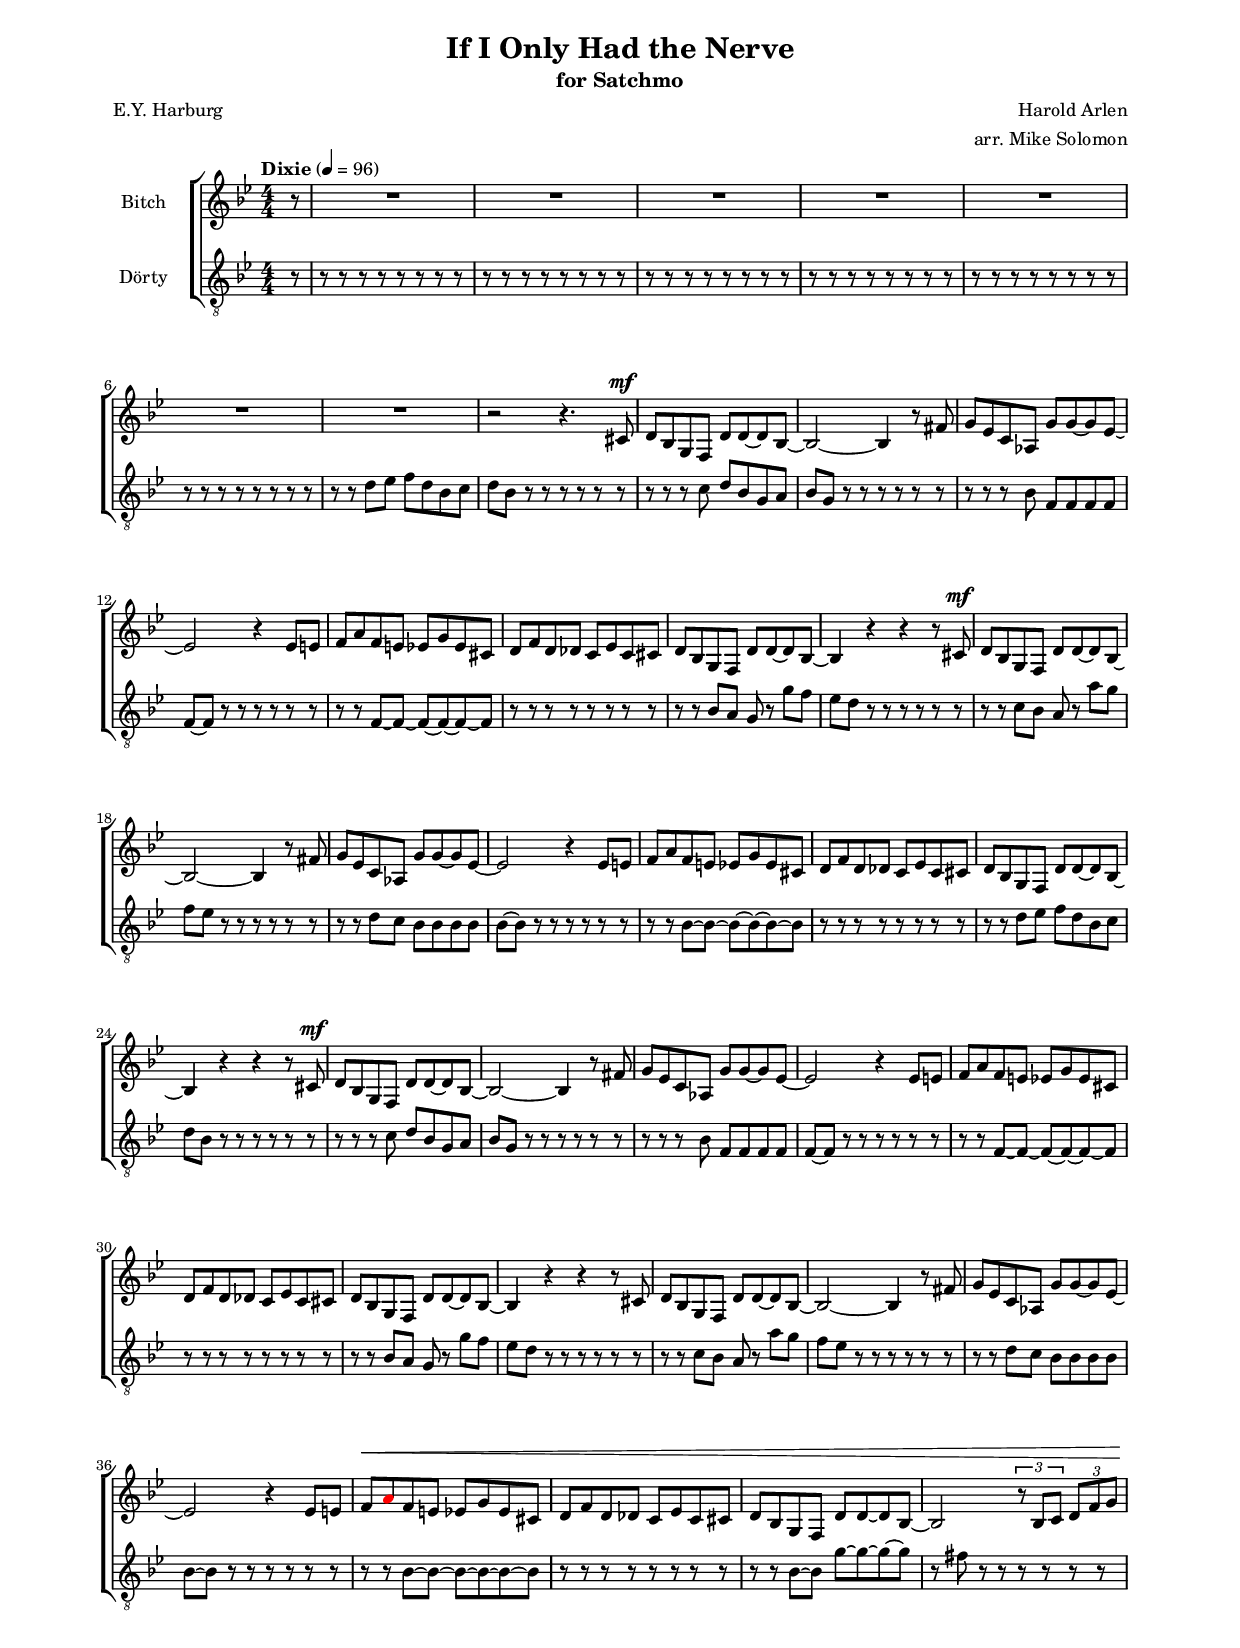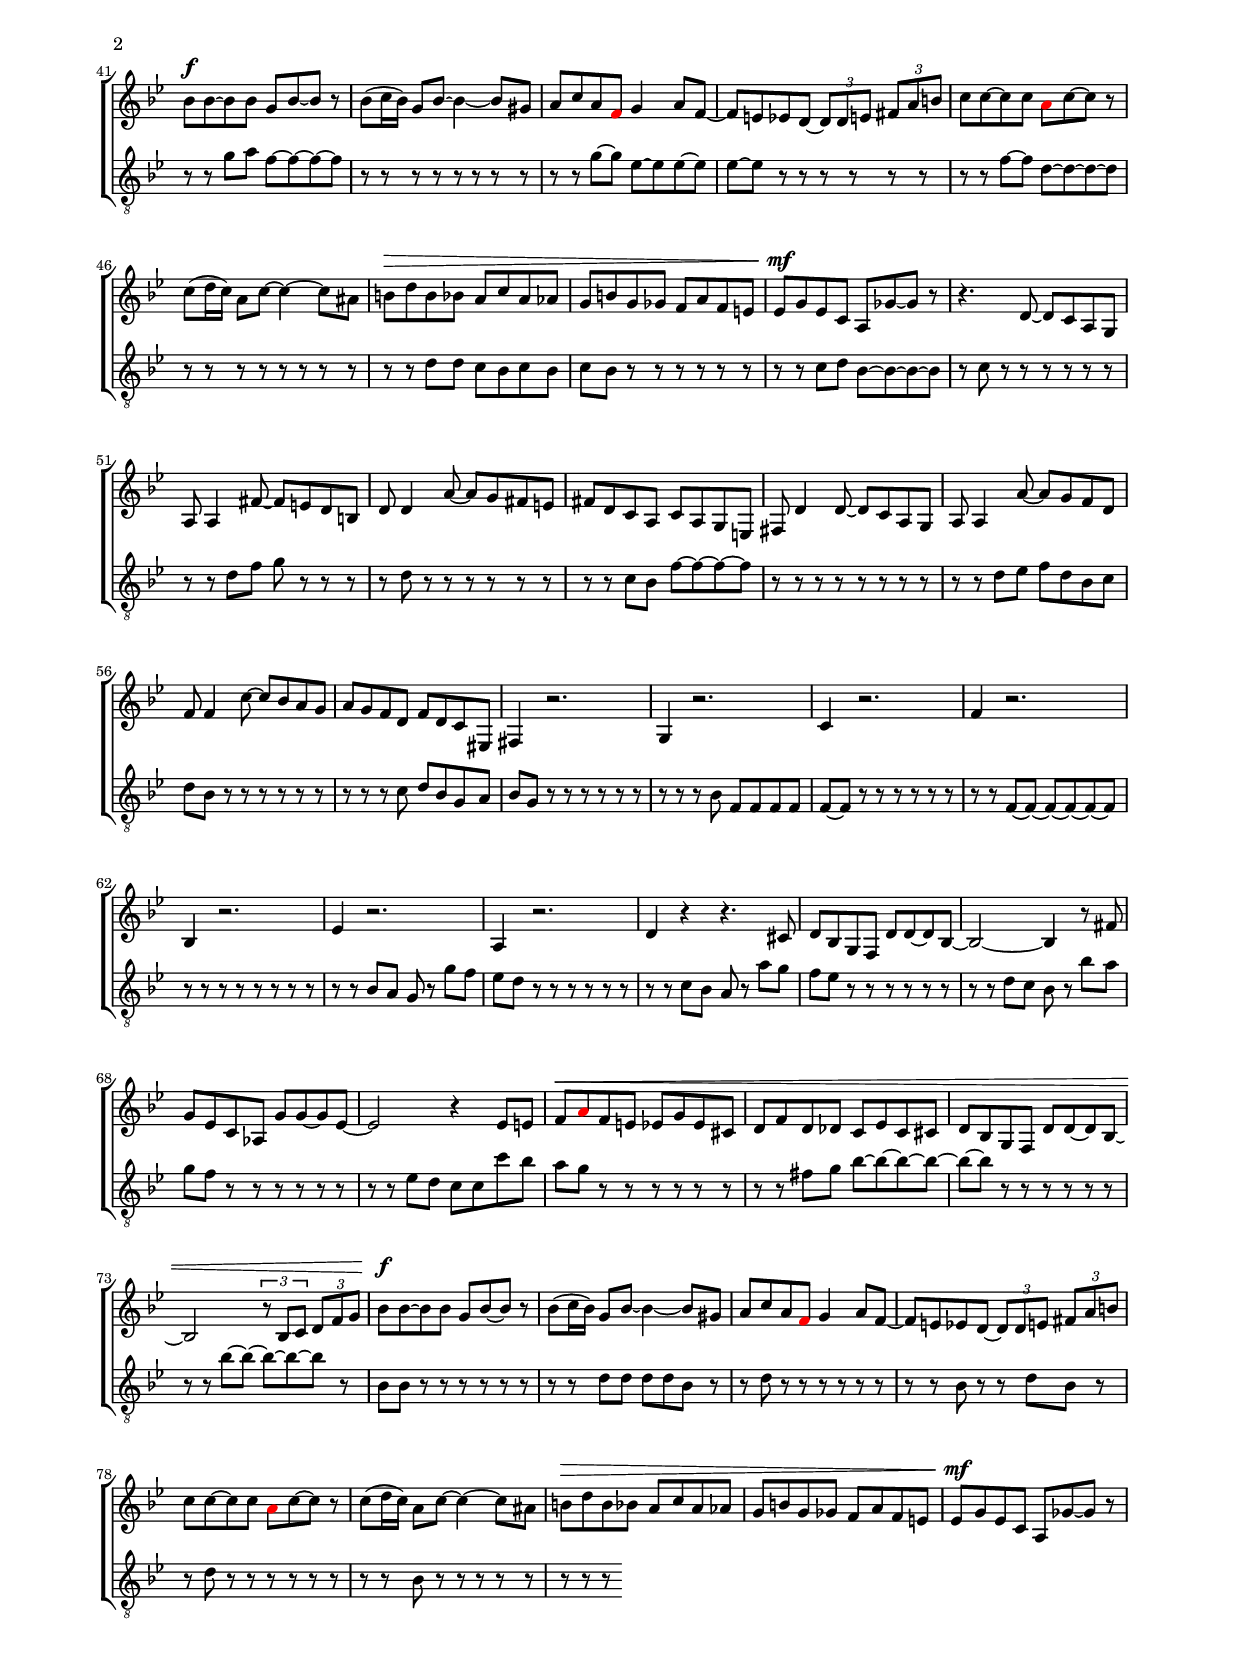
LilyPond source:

\version "2.19.0"
\include "defs-devel.ly"

marD = \markup \null
elsD = \markup \null
mikD = \markup \null
rynZ = \markup \null
desD = \markup \null

#(set-global-staff-size 15.87)
autoBeamInstruction = \autoBeamOn

solo = \markup \italic "solo"
psolo = \markup \italic "(solo)"
skat = \markup \italic "sit skat"
shoot = \markup \italic "SYT"

\header {
  title = "If I Only Had the Nerve"
  subtitle = "for Satchmo"
  %title = "Somewhere Over the Rainbow"
  composer = "Harold Arlen"
  poet = "E.Y. Harburg"
  arranger = "arr. Mike Solomon"
  %arranger = "arr. (anon)"
}
\paper {
  #(define fonts
    (set-global-fonts
    #:music "lilyjazz"
    #:brace "lilyjazz"
    #:roman "LilyJAZZText"
    #:sans "LilyJAZZChord"
    #:factor (/ staff-height pt 20)
  ))
  ragged-right = ##f
  left-margin = 0.75\in
  right-margin = 0.75\in
  top-margin = 0.5\in
  bottom-margin = 0.6\in
  ragged-last-bottom = ##f
  %max-systems-per-page = #2
  %oddHeaderMarkup = "FIRST FULL DRAFT 20.10.14 4:44"
  %evenHeaderMarkup = "FIRST FULL DRAFT 20.10.14 4:44"
}


#(ly:set-option 'point-and-click #f)

#(set-global-staff-size 15.87)

railroad =  {
  \once \override BreathingSign.text = \markup \musicglyph #"scripts.caesura.straight"
  \breathe
}
myred = \once \override NoteHead #'color = #red

php = \once \override Hairpin.stencil = #(parenthesize-callback ly:hairpin::print)

\paper {
  footnote-separator-markup = \markup { \column { " "\override #`(span-factor . 1/5) { \draw-hline } }}
  footnote-padding = 1\mm
  top-system-spacing = #'((basic-distance . 1) (minimum-distance . 0) (padding . 1) (stretchability . 40))
  bottom-system-spacing = #'((basic-distance . 1) (minimum-distance . 0) (padding . 1) (stretchability . 50))
  ragged-right = ##f
}

prefatoryMatter = {
  \key bes \major
  \autoBeamInstruction
  \time 4/4
}

scorePrefatoryMatter = {
  \prefatoryMatter
  \partial 8
}

midiPrefatoryMatter = {
  \prefatoryMatter
  \partial 8
}

theme = \relative c {
  cis8-\tag #'first \mf |
  d8 bes8 g8 f8 d'8 d8 ~ d8 bes8 ~ |
  bes2 ~ bes4 r8 fis'8 |
  g8 ees8 c8 aes8 g'8 g8 ~ g8 ees8 ~ |
  ees2 r4 ees8 e8 |
  f8-\tag #'second \< \tag #'second { \rred } a8 f8 e8 ees8 g8 ees8 cis8 |
  d8 f8 d8 des8 c8 ees8 c8 cis8 |
  d8 bes8 g8 f8 d'8 d8 ~ d8 bes8 ~ |
  \tag #'first { bes4 }
  \tag #'second { bes2 }
}

marks = {
  \tempo "Dixie" 4=96
  \time 4/4
  \set Score.tempoWholesPerMinute = #(ly:make-moment (* 3 96) 8 0 0)
  \partial 8 s8
  \repeat unfold 200 \unfoldSwing #96
}

soprano = \transpose c c {
  r8
  R1*7
  r2 r4.
  \repeat unfold 3 {
    \transpose c c' \removeWithTag #'second \theme
    r4 r4 r8
  }
  \transpose c c' \removeWithTag #'first \theme
  \relative c' {
    \times 2/3 { r8 bes c } \times 2/3 { d f g } |
    bes8\f bes8 ~ bes8 bes8 g8 bes8 ~ bes8 r8 |
    bes8 ( c16 bes ) g8 bes8 ~ bes4 ~ bes8 gis8 |
    a8 c8 a8 \rred f8 g4 a8 f8 ~ |
    f8 e8 ees8 d8 ~ \times 2/3 { d d e } \times 2/3 { fis a b } |
    c8 c8 ~ c8 c8 \rred a8 c8 ~ c8 r8 |
    c8 ( d16 c ) a8 c8 ~ c4 ~ c8 ais8 |
    b8\> d8 b8 bes8 a8 c8 a8 aes8 |
    g8 b8 g8 ges8 f8 a8 f8 e8 |
    ees8\mf g8 ees8 c8 a8 ges'8 ~ ges8 r8 |
    r4. d8 ~ d c a g |
    a a4 fis'8 ~ fis e d b |
    d d4 a'8 ~ a g fis e |
    fis d c a c a g e |
    fis d'4 d8 ~ d c a g |
    a a4 a'8 ~ a g f d |
    f f4 c'8 ~ c bes a g |
    a g f d f d c eis, |
    fis4 r2. |
    g4 r2. |
    c4 r2. |
    f4 r2. |
    bes,4 r2. |
    ees4 r2. |
    a,4 r2. |
    d4 r4 r4. 
  }
  \transpose c c' \removeWithTag #'first \theme
  \relative c' {
      \times 2/3 { r8 bes c } \times 2/3 { d f g } |
      bes8\f bes8 ~ bes8 bes8 g8 bes8 ~ bes8 r8 |
      bes8 ( c16 bes ) g8 bes8 ~ bes4 ~ bes8 gis8 |
      a8 c8 a8 \rred f8 g4 a8 f8 ~ |
      f8 e8 ees8 d8 ~ \times 2/3 { d d e } \times 2/3 { fis a b } |
      c8 c8 ~ c8 c8 \rred a8 c8 ~ c8 r8 |
      c8 ( d16 c ) a8 c8 ~ c4 ~ c8 ais8 |
      b8\> d8 b8 bes8 a8 c8 a8 aes8 |
      g8 b8 g8 ges8 f8 a8 f8 e8 |
      ees8\mf g8 ees8 c8 a8 ges'8 ~ ges8 r8 |
  }
}

sopranoWords = \lyricmode {
}

test = \transpose c c, {
  \clef "treble_8"
  \transpose g g { r8
r8
r8
r8
r8
r8
r8
r8
r8
r8
r8
r8
r8
r8
r8
r8
r8
r8
r8
r8
r8
r8
r8
r8
r8
r8
r8
r8
r8
r8
r8
r8
r8
r8
r8
r8
r8
r8
r8
r8
r8
r8
r8
r8
r8
r8
r8
r8
r8
r8
r8
d''8
ees''8
f''8
d''8
bes'8
c''8
d''8
bes'8
r8
r8
r8
r8
r8
r8
r8
r8
r8
c''8
d''8
bes'8
g'8
a'8
bes'8
g'8
r8
r8
r8
r8
r8
r8
r8
r8
r8
bes'8
f'8
f'8
f'8
f'8
f'8 ~
f'8
r8
r8
r8
r8
r8
r8
r8
r8
f'8 ~
f'8 ~
f'8 ~
f'8 ~
f'8 ~
f'8
r8
r8
r8
r8
r8
r8
r8
r8
r8
r8
bes'8
a'8
g'8
r8
g''8
f''8
ees''8
d''8
r8
r8
r8
r8
r8
r8
r8
r8
c''8
bes'8
a'8
r8
a''8
g''8
f''8
ees''8
r8
r8
r8
r8
r8
r8
r8
r8
d''8
c''8
bes'8
bes'8
bes'8
bes'8
bes'8 ~
bes'8
r8
r8
r8
r8
r8
r8
r8
r8
bes'8 ~
bes'8 ~
bes'8 ~
bes'8 ~
bes'8 ~
bes'8
r8
r8
r8
r8
r8
r8
r8
r8
r8
r8
d''8
ees''8
f''8
d''8
bes'8
c''8
d''8
bes'8
r8
r8
r8
r8
r8
r8
r8
r8
r8
c''8
d''8
bes'8
g'8
a'8
bes'8
g'8
r8
r8
r8
r8
r8
r8
r8
r8
r8
bes'8
f'8
f'8
f'8
f'8
f'8 ~
f'8
r8
r8
r8
r8
r8
r8
r8
r8
f'8 ~
f'8 ~
f'8 ~
f'8 ~
f'8 ~
f'8
r8
r8
r8
r8
r8
r8
r8
r8
r8
r8
bes'8
a'8
g'8
r8
g''8
f''8
ees''8
d''8
r8
r8
r8
r8
r8
r8
r8
r8
c''8
bes'8
a'8
r8
a''8
g''8
f''8
ees''8
r8
r8
r8
r8
r8
r8
r8
r8
d''8
c''8
bes'8
bes'8
bes'8
bes'8
bes'8 ~
bes'8
r8
r8
r8
r8
r8
r8
r8
r8
bes'8 ~
bes'8 ~
bes'8 ~
bes'8 ~
bes'8 ~
bes'8
r8
r8
r8
r8
r8
r8
r8
r8
r8
r8
bes'8 ~
bes'8
g''8 ~
g''8 ~
g''8 ~
g''8
r8
fis''8
r8
r8
r8
r8
r8
r8
r8
r8
g''8
a''8
f''8 ~
f''8 ~
f''8 ~
f''8
r8
r8
r8
r8
r8
r8
r8
r8
r8
r8
g''8 ~
g''8
ees''8 ~
ees''8
ees''8 ~
ees''8
ees''8 ~
ees''8
r8
r8
r8
r8
r8
r8
r8
r8
f''8 ~
f''8
d''8 ~
d''8 ~
d''8 ~
d''8
r8
r8
r8
r8
r8
r8
r8
r8
r8
r8
d''8
d''8
c''8
bes'8
c''8
bes'8
c''8
bes'8
r8
r8
r8
r8
r8
r8
r8
r8
c''8
d''8
bes'8 ~
bes'8 ~
bes'8 ~
bes'8
r8
c''8
r8
r8
r8
r8
r8
r8
r8
r8
d''8
f''8
g''8
r8
r8
r8
r8
d''8
r8
r8
r8
r8
r8
r8
r8
r8
c''8
bes'8
f''8 ~
f''8 ~
f''8 ~
f''8
r8
r8
r8
r8
r8
r8
r8
r8
r8
r8
d''8
ees''8
f''8
d''8
bes'8
c''8
d''8
bes'8
r8
r8
r8
r8
r8
r8
r8
r8
r8
c''8
d''8
bes'8
g'8
a'8
bes'8
g'8
r8
r8
r8
r8
r8
r8
r8
r8
r8
bes'8
f'8
f'8
f'8
f'8
f'8 ~
f'8
r8
r8
r8
r8
r8
r8
r8
r8
f'8 ~
f'8 ~
f'8 ~
f'8 ~
f'8 ~
f'8
r8
r8
r8
r8
r8
r8
r8
r8
r8
r8
bes'8
a'8
g'8
r8
g''8
f''8
ees''8
d''8
r8
r8
r8
r8
r8
r8
r8
r8
c''8
bes'8
a'8
r8
a''8
g''8
f''8
ees''8
r8
r8
r8
r8
r8
r8
r8
r8
d''8
c''8
bes'8
r8
bes''8
a''8
g''8
f''8
r8
r8
r8
r8
r8
r8
r8
r8
ees''8
d''8
c''8
c''8
c'''8
bes''8
a''8
g''8
r8
r8
r8
r8
r8
r8
r8
r8
fis''8
g''8
bes''8 ~
bes''8 ~
bes''8 ~
bes''8 ~
bes''8 ~
bes''8
r8
r8
r8
r8
r8
r8
r8
r8
bes''8 ~
bes''8 ~
bes''8 ~
bes''8 ~
bes''8
r8
bes'8
bes'8
r8
r8
r8
r8
r8
r8
r8
r8
d''8
d''8
d''8
d''8
bes'8
r8
r8
d''8
r8
r8
r8
r8
r8
r8
r8
r8
bes'8
r8
r8
d''8
bes'8
r8
r8
d''8
r8
r8
r8
r8
r8
r8
r8
r8
bes'8
r8
r8
r8
r8
r8
r8
r8
r8 }
}


\score {
  \new ChoirStaff <<
    \new Staff \with { instrumentName = #"Bitch" %shortInstrumentName = #"M."
} <<
      \new Voice = "soprano" { << { \numericTimeSignature
	\scorePrefatoryMatter
        \soprano
      } {
	\scorePrefatoryMatter
        \marks
      } >> }
      \new Lyrics \lyricsto "soprano" {
        \sopranoWords
      }
    >>
    \new Staff \with { instrumentName = #"Dörty" %shortInstrumentName = #"E."
} <<
      \new Voice = "mezzo" { \numericTimeSignature
	\scorePrefatoryMatter
        \test
      }
    >>
  >>
  \midi{}
  \layout {
    \context {
      \Voice
      \override TextScript #'layer = #6
      \override NoteHead #'layer = #7
      \override Glissando #'breakable = ##t
      \override TupletNumber #'breakable = ##t
      \override TupletBracket #'breakable = ##t
      \override DynamicLineSpanner.direction = #UP
      \remove "Forbid_line_break_engraver"
    }
    \context {
      \Staff
      %\consists "Metronome_mark_engraver"
      \override TimeSignature #'style = #'numbered
      \override StaffSymbol #'layer = #4
      \override TimeSignature #'layer = #3
      \override TimeSignature #'whiteout = ##t
    }
    \context {
      \Lyrics
      %\override LyricText #'whiteout = ##t
      \override LyricText #'layer = #6
    }
    \context {
      \Score
      %\remove "Metronome_mark_engraver"
      \override NonMusicalPaperColumn #'allow-loose-spacing = ##f
    }
  }
}
